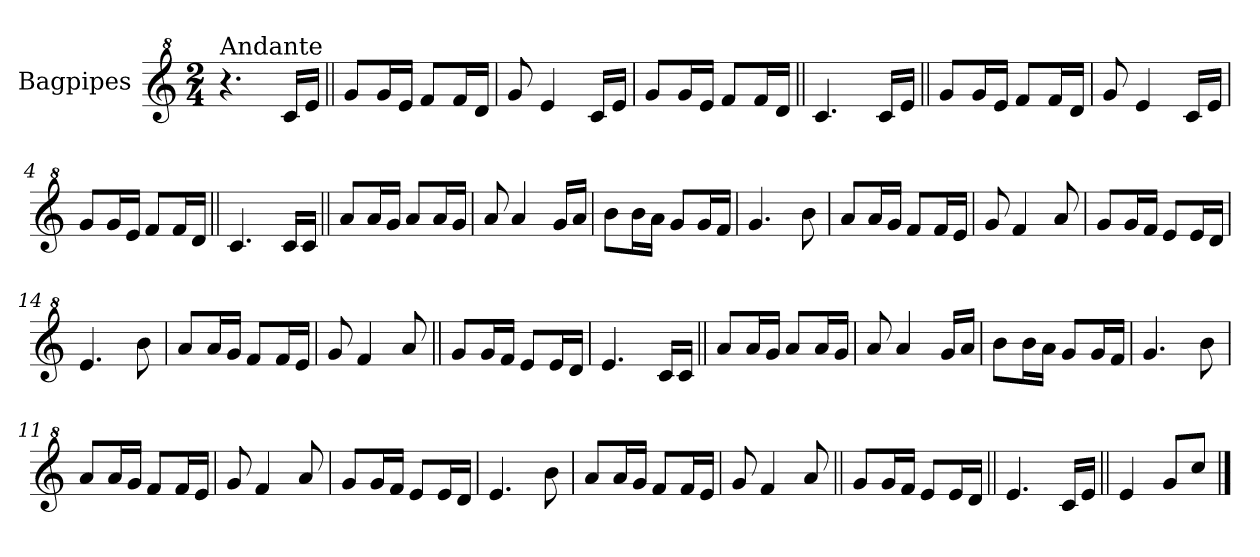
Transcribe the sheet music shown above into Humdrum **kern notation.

**kern
*part1
*staff1
*I"Bagpipes
*I'Bag
*clefG^2
*k[]
*C:
*M2/4
=1
!LO:TX:a:t=Andante
4.r
16cc/LL
16ee/JJ
=2||
8gg/L
16gg/L
16ee/JJ
8ff/L
16ff/L
16dd/JJ
=3
8gg/
4ee/
16cc/LL
16ee/JJ
=4
8gg/L
16gg/L
16ee/JJ
8ff/L
16ff/L
16dd/JJ
=5||
4.cc/
16cc/LL
16ee/JJ
=2||
8gg/L
16gg/L
16ee/JJ
8ff/L
16ff/L
16dd/JJ
=3
8gg/
4ee/
16cc/LL
16ee/JJ
=4
8gg/L
16gg/L
16ee/JJ
8ff/L
16ff/L
16dd/JJ
=6||
4.cc/
16cc/LL
16cc/JJ
=7||
8aa/L
16aa/L
16gg/JJ
8aa/L
16aa/L
16gg/JJ
!!LO:LB:g=z
=8
8aa/
4aa/
16gg/LL
16aa/JJ
=9
8bb\L
16bb\L
16aa\JJ
8gg/L
16gg/L
16ff/JJ
=10
4.gg/
8bb\
=11
8aa/L
16aa/L
16gg/JJ
8ff/L
16ff/L
16ee/JJ
=12
8gg/
4ff/
8aa/
=13
8gg/L
16gg/L
16ff/JJ
8ee/L
16ee/L
16dd/JJ
=14
4.ee/
8bb\
=15
8aa/L
16aa/L
16gg/JJ
8ff/L
16ff/L
16ee/JJ
!!LO:LB:g=z
=16
8gg/
4ff/
8aa/
=17||
8gg/L
16gg/L
16ff/JJ
8ee/L
16ee/L
16dd/JJ
=18
4.ee/
16cc/LL
16cc/JJ
=7||
8aa/L
16aa/L
16gg/JJ
8aa/L
16aa/L
16gg/JJ
!!LO:LB:g=z
=8
8aa/
4aa/
16gg/LL
16aa/JJ
=9
8bb\L
16bb\L
16aa\JJ
8gg/L
16gg/L
16ff/JJ
=10
4.gg/
8bb\
=11
8aa/L
16aa/L
16gg/JJ
8ff/L
16ff/L
16ee/JJ
=12
8gg/
4ff/
8aa/
=13
8gg/L
16gg/L
16ff/JJ
8ee/L
16ee/L
16dd/JJ
=14
4.ee/
8bb\
=15
8aa/L
16aa/L
16gg/JJ
8ff/L
16ff/L
16ee/JJ
!!LO:LB:g=z
=16
8gg/
4ff/
8aa/
=19||
8gg/L
16gg/L
16ff/JJ
8ee/L
16ee/L
16dd/JJ
=20||
4.ee/
16cc/LL
16ee/JJ
=21||
4ee/
8gg/L
8ccc/J
==
*-
